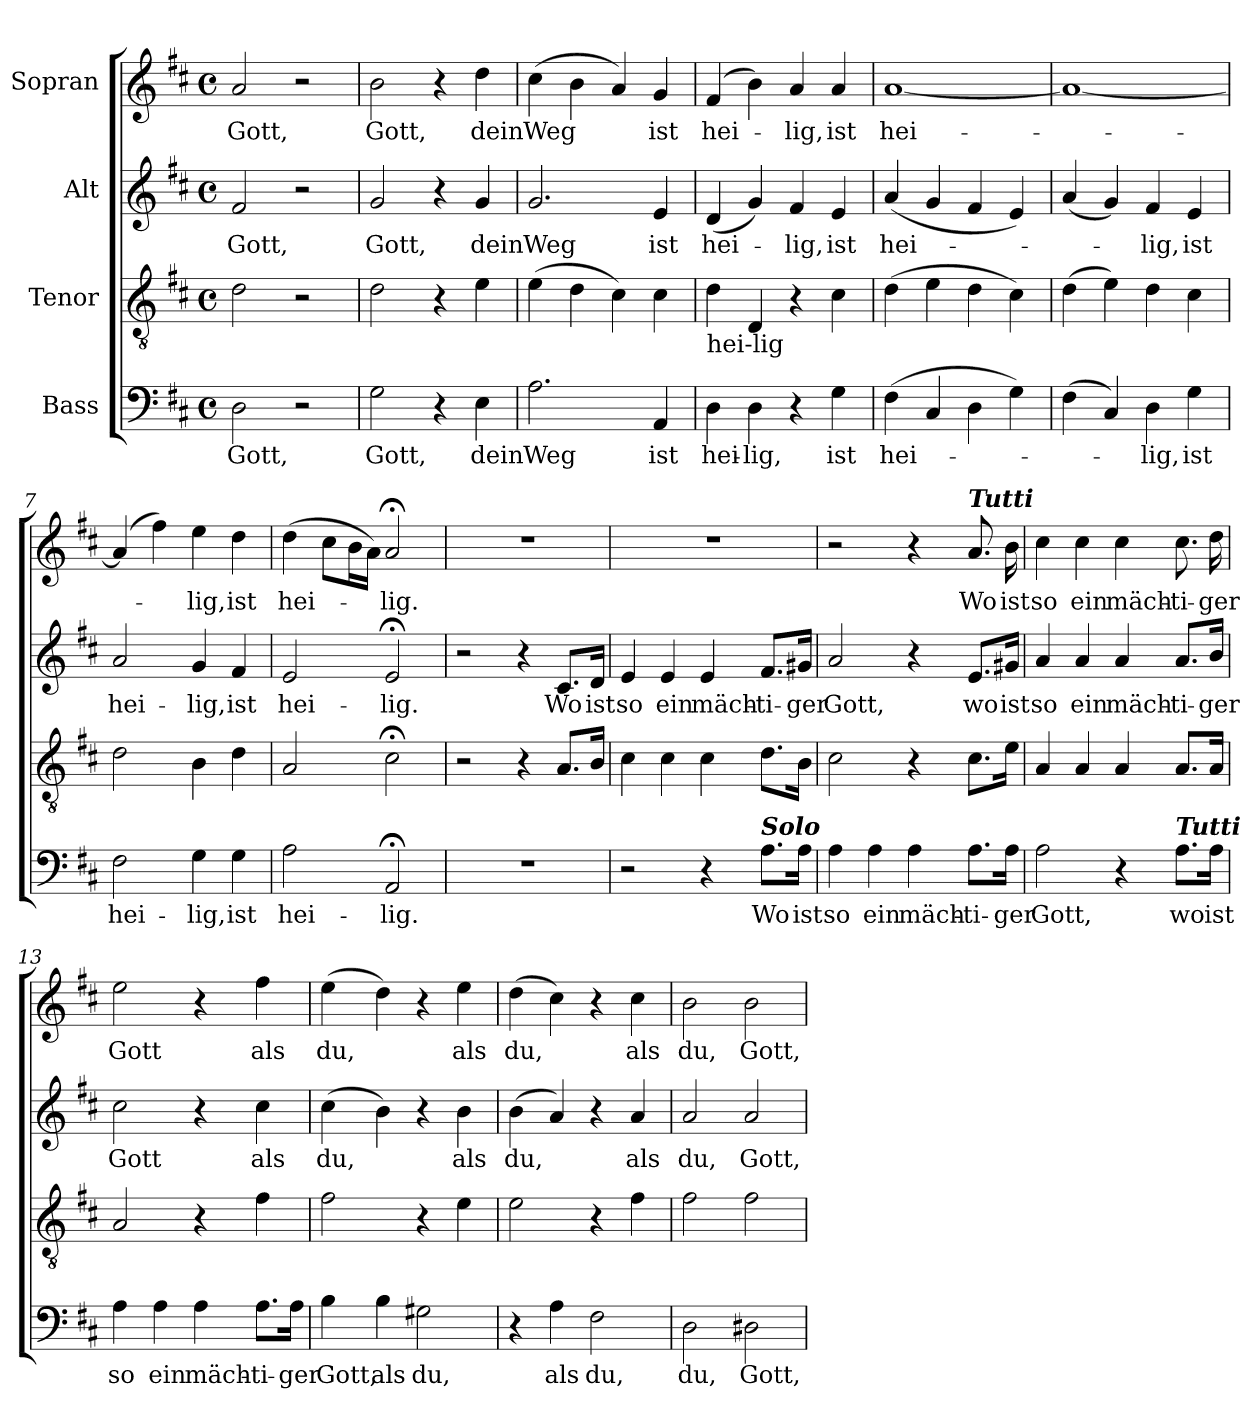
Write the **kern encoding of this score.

**kern	**text	**kern	**kern	**text	**kern	**text
*part4	*part4	*part3	*part2	*part2	*part1	*part1
*staff4	*staff4	*staff3	*staff2	*staff2	*staff1	*staff1
*I"Bass	*	*I"Tenor	*I"Alt	*	*I"Sopran	*
*clefF4	*	*clefGv2	*clefG2	*	*clefG2	*
*k[f#c#]	*	*k[f#c#]	*k[f#c#]	*	*k[f#c#]	*
*D:	*	*D:	*D:	*	*D:	*
*M4/4	*	*M4/4	*M4/4	*	*M4/4	*
*met(c)	*	*met(c)	*met(c)	*	*met(c)	*
*MM109	*	*MM109	*MM109	*	*MM109	*
=1	=1	=1	=1	=1	=1	=1
2D\	Gott,	2d\	2f#/	Gott,	2a/	Gott,
2r	.	2r	2r	.	2r	.
=2	=2	=2	=2	=2	=2	=2
2G\	Gott,	2d\	2g/	Gott,	2b\	Gott,
4r	.	4r	4r	.	4r	.
4E\	dein	4e\	4g/	dein	4dd\	dein
=3	=3	=3	=3	=3	=3	=3
2.A\	Weg	(>4e\	2.g/	Weg	(>4cc#\	Weg
.	.	4d\	.	.	4b\	.
.	.	4c#\)	.	.	4a/)	.
4AA/	ist	4c#\	4e/	ist	4g/	ist
=4	=4	=4	=4	=4	=4	=4
!	!	!LO:TX:b:t=hei-lig	!	!	!	!
4D\	hei-	4d\	(4d/	hei-	(>4f#/	hei-
4D\	-lig,	4D/	4g/)	.	4b\)	.
4r	.	4r	4f#/	-lig,	4a/	-lig,
4G\	ist	4c#\	4e/	ist	4a/	ist
=5	=5	=5	=5	=5	=5	=5
(>4F#\	hei-	(>4d\	(4a/	hei-	[1a	hei-
4C#/	.	4e\	4g/	.	.	.
4D\	.	4d\	4f#/	.	.	.
4G\)	.	4c#\)	4e/)	.	.	.
=6	=6	=6	=6	=6	=6	=6
(>4F#\	.	(>4d\	(4a/	.	1a_	.
4C#/)	.	4e\)	4g/)	.	.	.
4D\	-lig,	4d\	4f#/	-lig,	.	.
4G\	ist	4c#\	4e/	ist	.	.
=7	=7	=7	=7	=7	=7	=7
2F#\	hei-	2d\	2a/	hei-	(>4a/]	.
.	.	.	.	.	4ff#\)	.
4G\	-lig,	4B\	4g/	-lig,	4ee\	-lig,
4G\	ist	4d\	4f#/	ist	4dd\	ist
!!LO:LB:g=z
=8	=8	=8	=8	=8	=8	=8
2A\	hei-	2A/	2e/	hei-	(>4dd\	hei-
.	.	.	.	.	8cc#\L	.
.	.	.	.	.	16b\L	.
.	.	.	.	.	16a\JJ)	.
2AA;</	-lig.	2c#;<\	2e;</	-lig.	2a;</	-lig.
=9	=9	=9	=9	=9	=9	=9
1r	.	2r	2r	.	1r	.
.	.	4r	4r	.	.	.
.	.	8.A/L	8.c#/L	Wo	.	.
.	.	16B/Jk	16d/Jk	ist	.	.
=10	=10	=10	=10	=10	=10	=10
2r	.	4c#\	4e/	so	1r	.
.	.	4c#\	4e/	ein	.	.
4r	.	4c#\	4e/	mäch-	.	.
!LO:TX:a:Bi:t=Solo	!	!	!	!	!	!
8.A\L	Wo	8.d\L	8.f#/L	-ti-	.	.
16A\Jk	ist	16B\Jk	16g#X/Jk	-ger	.	.
=11	=11	=11	=11	=11	=11	=11
4A\	so	2c#\	2a/	Gott,	2r	.
4A\	ein	.	.	.	.	.
4A\	mäch-	4r	4r	.	4r	.
!	!	!	!	!	!LO:TX:a:Bi:t=Tutti	!
8.A\L	-ti-	8.c#\L	8.e/L	wo	8.a/	Wo
16A\Jk	-ger	16e\Jk	16g#X/Jk	ist	16b\	ist
=12	=12	=12	=12	=12	=12	=12
2A\	Gott,	4A/	4a/	so	4cc#\	so
.	.	4A/	4a/	ein	4cc#\	ein
4r	.	4A/	4a/	mäch-	4cc#\	mäch-
!LO:TX:a:Bi:t=Tutti	!	!	!	!	!	!
8.A\L	wo	8.A/L	8.a/L	-ti-	8.cc#\	-ti-
16A\Jk	ist	16A/Jk	16b/Jk	-ger	16dd\	-ger
!!LO:LB:g=z
=13	=13	=13	=13	=13	=13	=13
4A\	so	2A/	2cc#\	Gott	2ee\	Gott
4A\	ein	.	.	.	.	.
4A\	mäch-	4r	4r	.	4r	.
8.A\L	-ti-	4f#\	4cc#\	als	4ff#\	als
16A\Jk	-ger	.	.	.	.	.
=14	=14	=14	=14	=14	=14	=14
4B\	Gott,	2f#\	(>4cc#\	du,	(>4ee\	du,
4B\	als	.	4b\)	.	4dd\)	.
2G#X\	du,	4r	4r	.	4r	.
.	.	4e\	4b\	als	4ee\	als
=15	=15	=15	=15	=15	=15	=15
4r	.	2e\	(>4b\	du,	(>4dd\	du,
4A\	als	.	4a/)	.	4cc#\)	.
2F#\	du,	4r	4r	.	4r	.
.	.	4f#\	4a/	als	4cc#\	als
=16	=16	=16	=16	=16	=16	=16
2D\	du,	2f#\	2a/	du,	2b\	du,
2D#X\	Gott,	2f#\	2a/	Gott,	2b\	Gott,
=	=	=	=	=	=	=
*-	*-	*-	*-	*-	*-	*-
